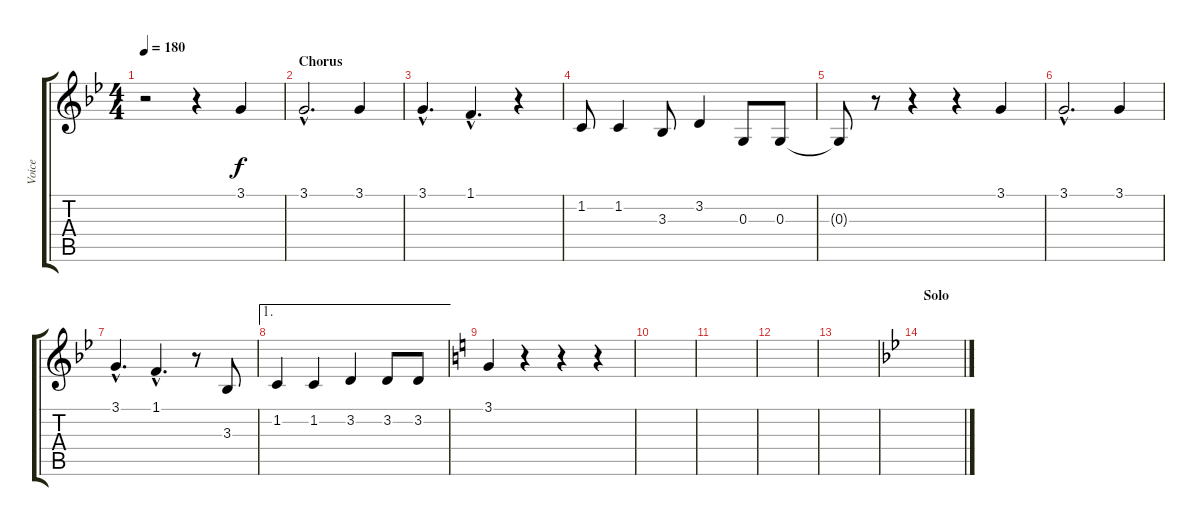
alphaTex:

\track ("Voice" "Voice") {instrument clarinet}
\staff {score tabs}
\tuning (E4 B3 G3 D3 A2 E2) {hide}
\ts (4 4)
\tempo 180
\clef g2
\ks bb
r.2{dy f} r.4 3.1.4 |
\section ("" "Chorus")
3.1{hac}.2{d} 3.1.4 |
3.1{hac}.4{d} 1.1{hac}.4{d} r.4 |
1.2.8 1.2.4 3.3.8 3.2.4 0.3.8 0.3.8 |
0.3{t}.8 r.8 r.4 r.4 3.1.4 |
3.1{hac}.2{d} 3.1.4 |
3.1{hac}.4{d} 1.1{hac}.4{d} r.8 3.3.8 |
\ae 1
1.2.4 1.2.4 3.2.4 3.2.8 3.2.8 |
\ks c
3.1.4 r.4 r.4 r.4 |
|
|
|
|
\section ("" "Solo")
\ks bb
